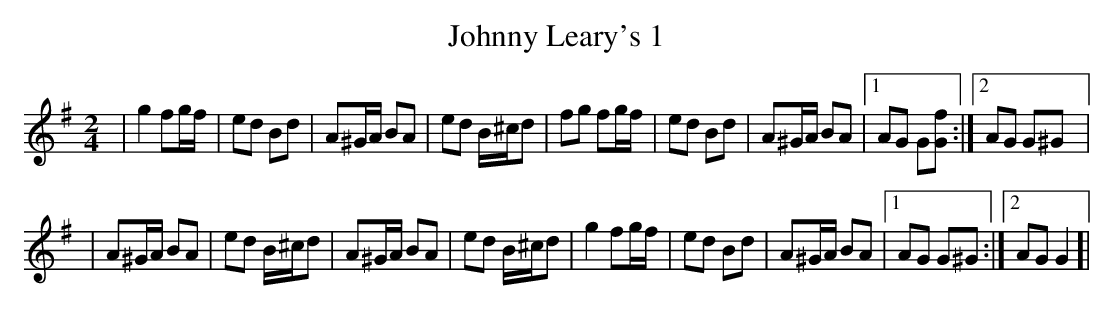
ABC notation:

X:1
T:Johnny Leary's 1
K:GMaj
M:2/4
|g2 fg/f/|ed Bd|A^G/A/ BA|ed B/^c/d|fg fg/f/|ed Bd|A^G/A/ BA|1AG G[Gf]:|2AG G^G|:
|A^G/A/ BA|ed B/^c/d|A^G/A/ BA|ed B/^c/d|g2 fg/f/|ed Bd|A^G/A/ BA|1AG G^G:|2AG G2]|
